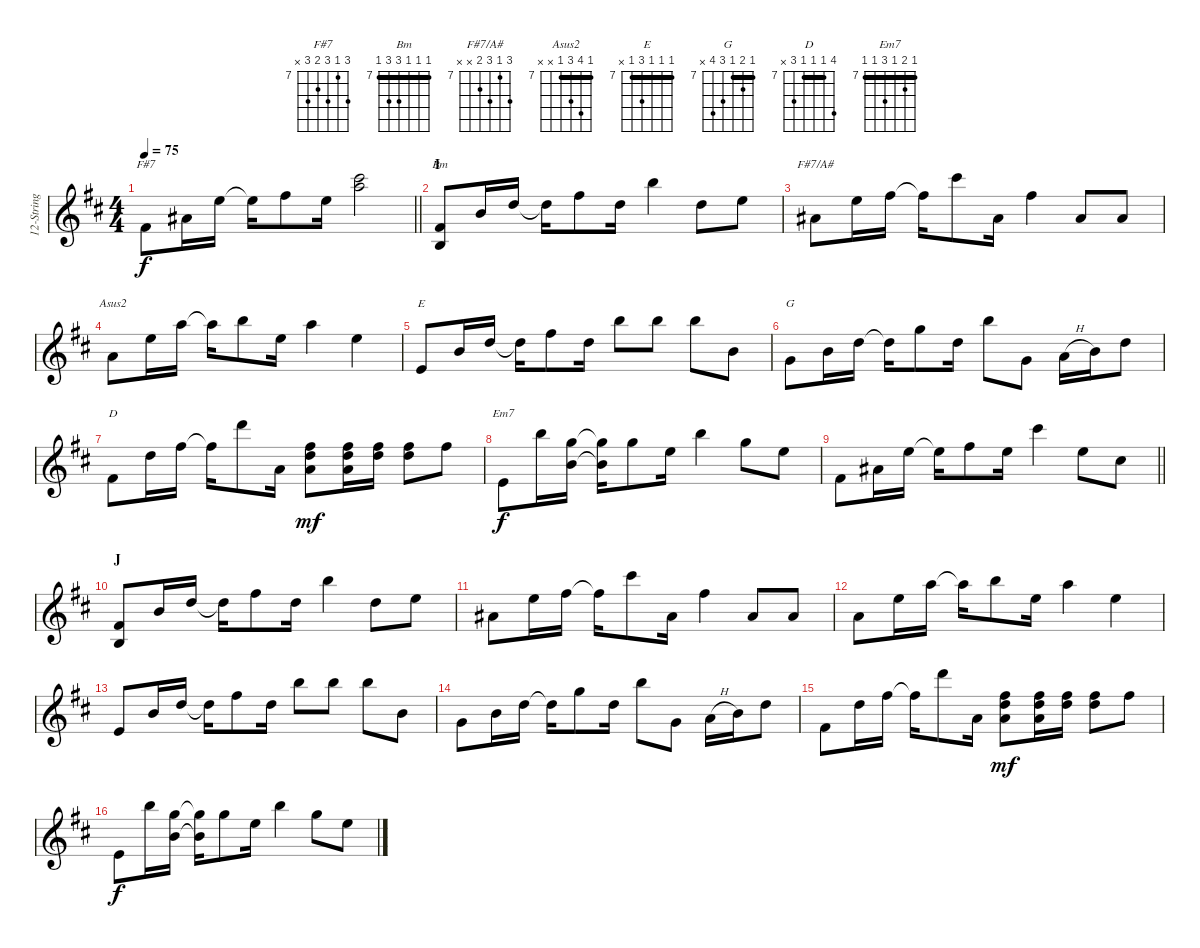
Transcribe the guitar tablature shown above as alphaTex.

\track ("12-String Guitar" "12-String ") {instrument acousticguitarsteel}
\staff {score}
\tuning (E4 B3 G3 D3 A2 E2) {hide}
\chord ("F#7" 9 7 9 8 9 x) {firstfret 7}
\chord ("Bm" 7 7 7 9 9 7) {firstfret 7 barre 7}
\chord ("F#7/A#" 9 7 9 8 x x) {firstfret 7}
\chord ("Asus2" 7 10 9 7 x x) {firstfret 7 barre 7}
\chord ("E" 7 7 7 9 7 x) {firstfret 7 barre 7}
\chord ("G" 7 8 7 9 10 x) {firstfret 7 barre 7}
\chord ("D" 10 7 7 7 9 x) {firstfret 7 barre 7}
\chord ("Em7" 7 8 7 9 7 7) {firstfret 7 barre 7}
\ts (4 4)
\tempo 75
\clef g2
\barLineRight lightlight
\ks d
9.5.8{ch "F#7" dy f} 8.4.16 9.3.16 9.3{t}.16 7.2.8 9.3.16 (9.1 10.2).2 |
\section ("" "I")
(9.5 7.6).8{ch "Bm"} 9.4.16 7.3.16 7.3{t}.16 7.2.8 7.3.16 7.1.4 7.3.8 9.3.8 |
8.4.8{ch "F#7/A#"} 9.3.16 7.2.16 7.2{t}.16 9.1.8 8.4.16 7.2.4 8.4.8 8.4.8 |
7.4.8{ch "Asus2"} 9.3.16 10.2.16 10.2{t}.16 7.1.8 9.3.16 10.2.4 9.3.4 |
7.5.8{ch "E"} 9.4.16 7.3.16 7.3{t}.16 7.2.8 7.3.16 7.1.8 7.1.8 7.1.8 9.4.8 |
10.5.8{ch "G"} 9.4.16 7.3.16 7.3{t}.16 8.2.8 7.3.16 7.1.8 10.5.8 7.4{h}.16 9.4.16 7.3.8 |
9.5.8{ch "D"} 7.3.16 7.2.16 7.2{t}.16 10.1.8 7.4.16 (7.2 7.3 7.4).8{dy mf} (7.2 7.3 7.4).16 (7.2 7.3).16 (7.2 7.3).8 7.2.8 |
7.5.8{ch "Em7" dy f} 7.1.16 (8.2 9.4).16 (8.2{t} 9.4{t}).16 8.2.8 9.3.16 7.1.4 8.2.8 9.3.8 |
\barLineRight lightlight
9.5.8 8.4.16 9.3.16 9.3{t}.16 7.2.8 9.3.16 9.1.4 9.3.8 11.4.8 |
\section ("" "J")
(9.5 7.6).8 9.4.16 7.3.16 7.3{t}.16 7.2.8 7.3.16 7.1.4 7.3.8 9.3.8 |
8.4.8 9.3.16 7.2.16 7.2{t}.16 9.1.8 8.4.16 7.2.4 8.4.8 8.4.8 |
7.4.8 9.3.16 10.2.16 10.2{t}.16 7.1.8 9.3.16 10.2.4 9.3.4 |
7.5.8 9.4.16 7.3.16 7.3{t}.16 7.2.8 7.3.16 7.1.8 7.1.8 7.1.8 9.4.8 |
10.5.8 9.4.16 7.3.16 7.3{t}.16 8.2.8 7.3.16 7.1.8 10.5.8 7.4{h}.16 9.4.16 7.3.8 |
9.5.8 7.3.16 7.2.16 7.2{t}.16 10.1.8 7.4.16 (7.2 7.3 7.4).8{dy mf} (7.2 7.3 7.4).16 (7.2 7.3).16 (7.2 7.3).8 7.2.8 |
7.5.8{dy f} 7.1.16 (8.2 9.4).16 (8.2{t} 9.4{t}).16 8.2.8 9.3.16 7.1.4 8.2.8 9.3.8
